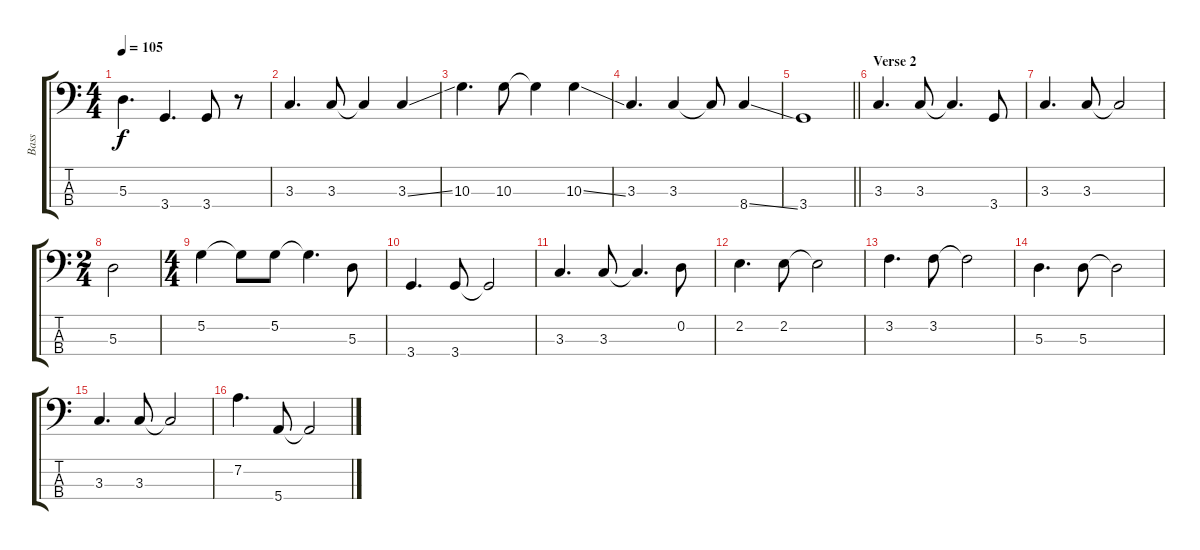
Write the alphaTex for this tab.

\track ("Bass" "Bass") {instrument electricbassfinger}
\staff {score tabs}
\tuning (G2 D2 A1 E1) {hide}
\ts (4 4)
\tempo 105
\clef f4
\ks c
5.3.4{d dy f} 3.4.4{d} 3.4.8 r.8 |
3.3.4{d} 3.3.8 3.3{t}.4 3.3{ss}.4 |
10.3.4{d} 10.3.8 10.3{t}.4 10.3{ss}.4 |
3.3.4{d} 3.3.4 3.3{t}.8 8.4{ss}.4 |
\barLineRight lightlight
3.4.1 |
\section ("" "Verse 2")
3.3.4{d} 3.3.8 3.3{t}.4{d} 3.4.8 |
3.3.4{d} 3.3.8 3.3{t}.2 |
\ts (2 4)
5.3.2 |
\ts (4 4)
5.2.4 5.2{t}.8 5.2.8 5.2{t}.4{d} 5.3.8 |
3.4.4{d} 3.4.8 3.4{t}.2 |
3.3.4{d} 3.3.8 3.3{t}.4{d} 0.2.8 |
2.2.4{d} 2.2.8 2.2{t}.2 |
3.2.4{d} 3.2.8 3.2{t}.2 |
5.3.4{d} 5.3.8 5.3{t}.2 |
3.3.4{d} 3.3.8 3.3{t}.2 |
7.2.4{d} 5.4.8 5.4{t}.2
